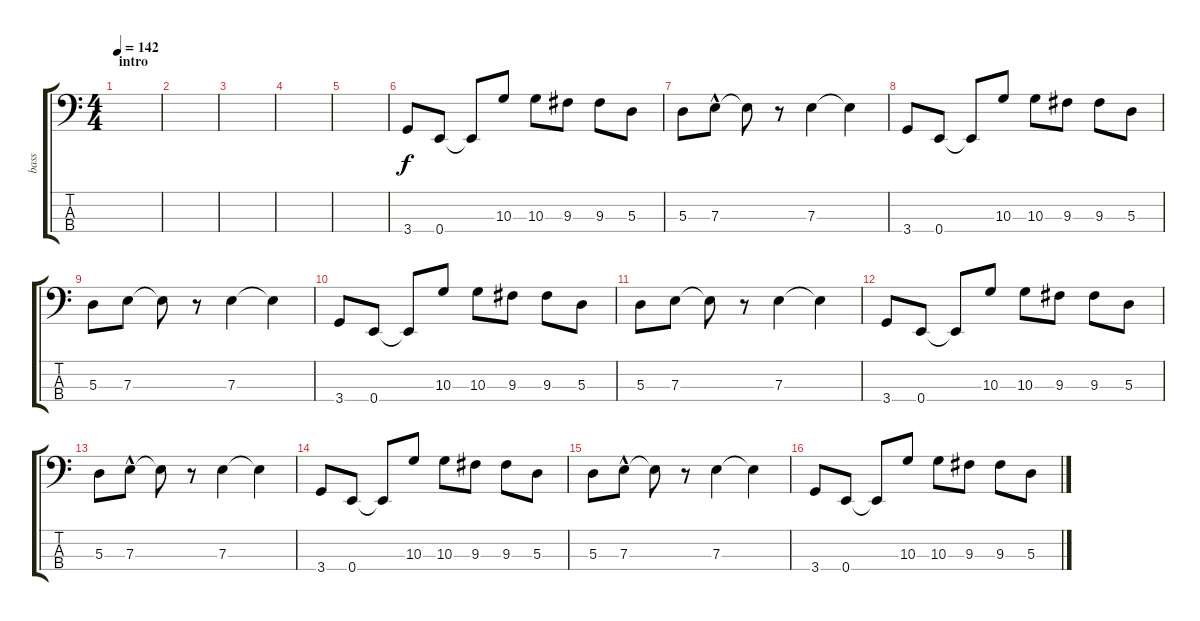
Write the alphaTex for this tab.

\track ("bass" "bass") {instrument electricbassfinger}
\staff {score tabs}
\tuning (G2 D2 A1 E1) {hide}
\ts (4 4)
\section ("" "intro")
\tempo 142
\clef f4
\ks c
|
|
|
|
|
3.4.8 0.4.8 0.4{t}.8 10.3.8 10.3.8 9.3.8 9.3.8 5.3.8 |
5.3.8 7.3{hac}.8 7.3{t}.8 r.8 7.3.4 7.3{t}.4 |
3.4.8 0.4.8 0.4{t}.8 10.3.8 10.3.8 9.3.8 9.3.8 5.3.8 |
5.3.8 7.3.8 7.3{t}.8 r.8 7.3.4 7.3{t}.4 |
3.4.8 0.4.8 0.4{t}.8 10.3.8 10.3.8 9.3.8 9.3.8 5.3.8 |
5.3.8 7.3.8 7.3{t}.8 r.8 7.3.4 7.3{t}.4 |
3.4.8 0.4.8 0.4{t}.8 10.3.8 10.3.8 9.3.8 9.3.8 5.3.8 |
5.3.8 7.3{hac}.8 7.3{t}.8 r.8 7.3.4 7.3{t}.4 |
3.4.8 0.4.8 0.4{t}.8 10.3.8 10.3.8 9.3.8 9.3.8 5.3.8 |
5.3.8 7.3{hac}.8 7.3{t}.8 r.8 7.3.4 7.3{t}.4 |
3.4.8 0.4.8 0.4{t}.8 10.3.8 10.3.8 9.3.8 9.3.8 5.3.8
